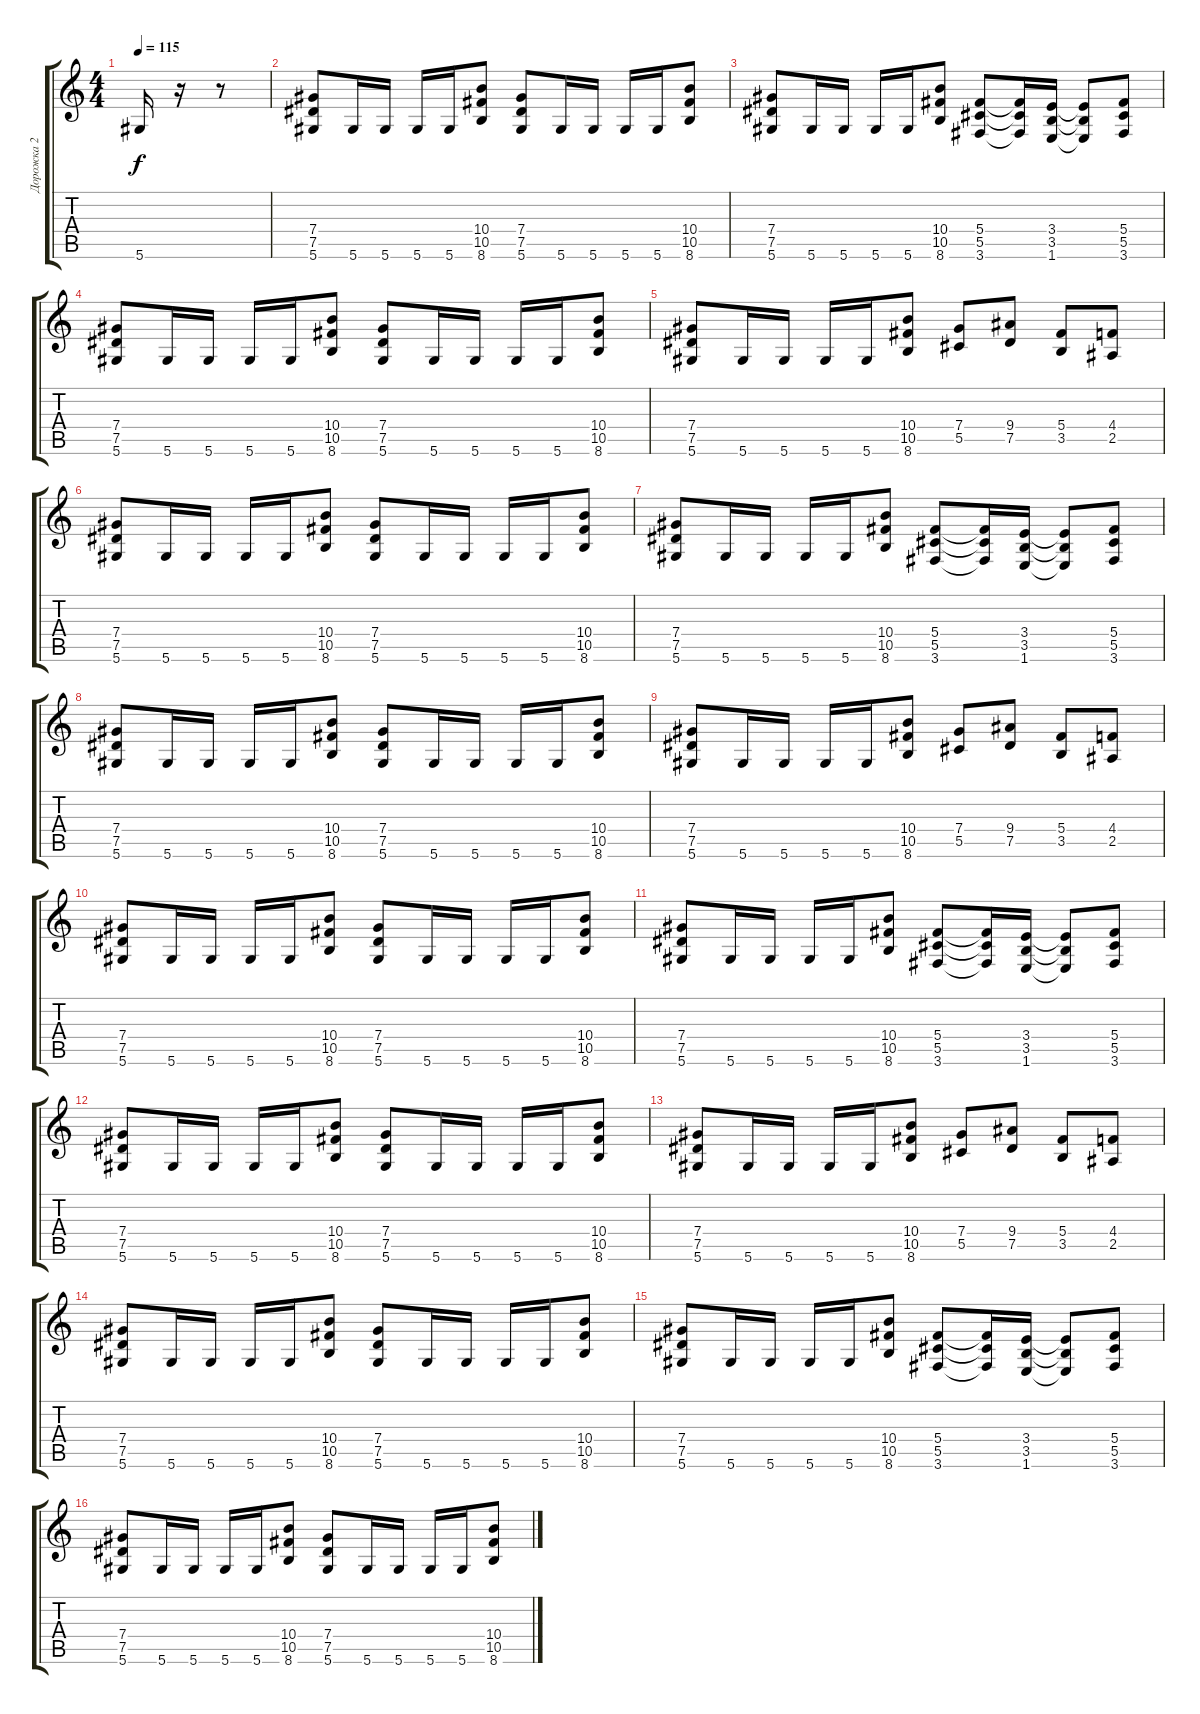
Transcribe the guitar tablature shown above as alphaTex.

\track ("Дорожка 2" "Дорожка 2") {instrument distortionguitar}
\staff {score tabs}
\tuning (Eb4 Bb3 Gb3 Db3 Ab2 Eb2) {hide}
\ts (4 4)
\tempo 115
\clef g2
\ks c
5.6.16{dy f} r.16 r.8 |
(7.4 7.5 5.6).8 5.6.16 5.6.16 5.6.16 5.6.16 (10.4 10.5 8.6).8 (7.4 7.5 5.6).8 5.6.16 5.6.16 5.6.16 5.6.16 (10.4 10.5 8.6).8 |
(7.4 7.5 5.6).8 5.6.16 5.6.16 5.6.16 5.6.16 (10.4 10.5 8.6).8 (5.4 5.5 3.6).8 (5.4{t} 5.5{t} 3.6{t}).16 (3.4 3.5 1.6).16 (3.4{t} 3.5{t} 1.6{t}).8 (5.4 5.5 3.6).8 |
(7.4 7.5 5.6).8 5.6.16 5.6.16 5.6.16 5.6.16 (10.4 10.5 8.6).8 (7.4 7.5 5.6).8 5.6.16 5.6.16 5.6.16 5.6.16 (10.4 10.5 8.6).8 |
(7.4 7.5 5.6).8 5.6.16 5.6.16 5.6.16 5.6.16 (10.4 10.5 8.6).8 (7.4 5.5).8 (9.4 7.5).8 (5.4 3.5).8 (4.4 2.5).8 |
(7.4 7.5 5.6).8 5.6.16 5.6.16 5.6.16 5.6.16 (10.4 10.5 8.6).8 (7.4 7.5 5.6).8 5.6.16 5.6.16 5.6.16 5.6.16 (10.4 10.5 8.6).8 |
(7.4 7.5 5.6).8 5.6.16 5.6.16 5.6.16 5.6.16 (10.4 10.5 8.6).8 (5.4 5.5 3.6).8 (5.4{t} 5.5{t} 3.6{t}).16 (3.4 3.5 1.6).16 (3.4{t} 3.5{t} 1.6{t}).8 (5.4 5.5 3.6).8 |
(7.4 7.5 5.6).8 5.6.16 5.6.16 5.6.16 5.6.16 (10.4 10.5 8.6).8 (7.4 7.5 5.6).8 5.6.16 5.6.16 5.6.16 5.6.16 (10.4 10.5 8.6).8 |
(7.4 7.5 5.6).8 5.6.16 5.6.16 5.6.16 5.6.16 (10.4 10.5 8.6).8 (7.4 5.5).8 (9.4 7.5).8 (5.4 3.5).8 (4.4 2.5).8 |
(7.4 7.5 5.6).8 5.6.16 5.6.16 5.6.16 5.6.16 (10.4 10.5 8.6).8 (7.4 7.5 5.6).8 5.6.16 5.6.16 5.6.16 5.6.16 (10.4 10.5 8.6).8 |
(7.4 7.5 5.6).8 5.6.16 5.6.16 5.6.16 5.6.16 (10.4 10.5 8.6).8 (5.4 5.5 3.6).8 (5.4{t} 5.5{t} 3.6{t}).16 (3.4 3.5 1.6).16 (3.4{t} 3.5{t} 1.6{t}).8 (5.4 5.5 3.6).8 |
(7.4 7.5 5.6).8 5.6.16 5.6.16 5.6.16 5.6.16 (10.4 10.5 8.6).8 (7.4 7.5 5.6).8 5.6.16 5.6.16 5.6.16 5.6.16 (10.4 10.5 8.6).8 |
(7.4 7.5 5.6).8 5.6.16 5.6.16 5.6.16 5.6.16 (10.4 10.5 8.6).8 (7.4 5.5).8 (9.4 7.5).8 (5.4 3.5).8 (4.4 2.5).8 |
(7.4 7.5 5.6).8 5.6.16 5.6.16 5.6.16 5.6.16 (10.4 10.5 8.6).8 (7.4 7.5 5.6).8 5.6.16 5.6.16 5.6.16 5.6.16 (10.4 10.5 8.6).8 |
(7.4 7.5 5.6).8 5.6.16 5.6.16 5.6.16 5.6.16 (10.4 10.5 8.6).8 (5.4 5.5 3.6).8 (5.4{t} 5.5{t} 3.6{t}).16 (3.4 3.5 1.6).16 (3.4{t} 3.5{t} 1.6{t}).8 (5.4 5.5 3.6).8 |
(7.4 7.5 5.6).8 5.6.16 5.6.16 5.6.16 5.6.16 (10.4 10.5 8.6).8 (7.4 7.5 5.6).8 5.6.16 5.6.16 5.6.16 5.6.16 (10.4 10.5 8.6).8
